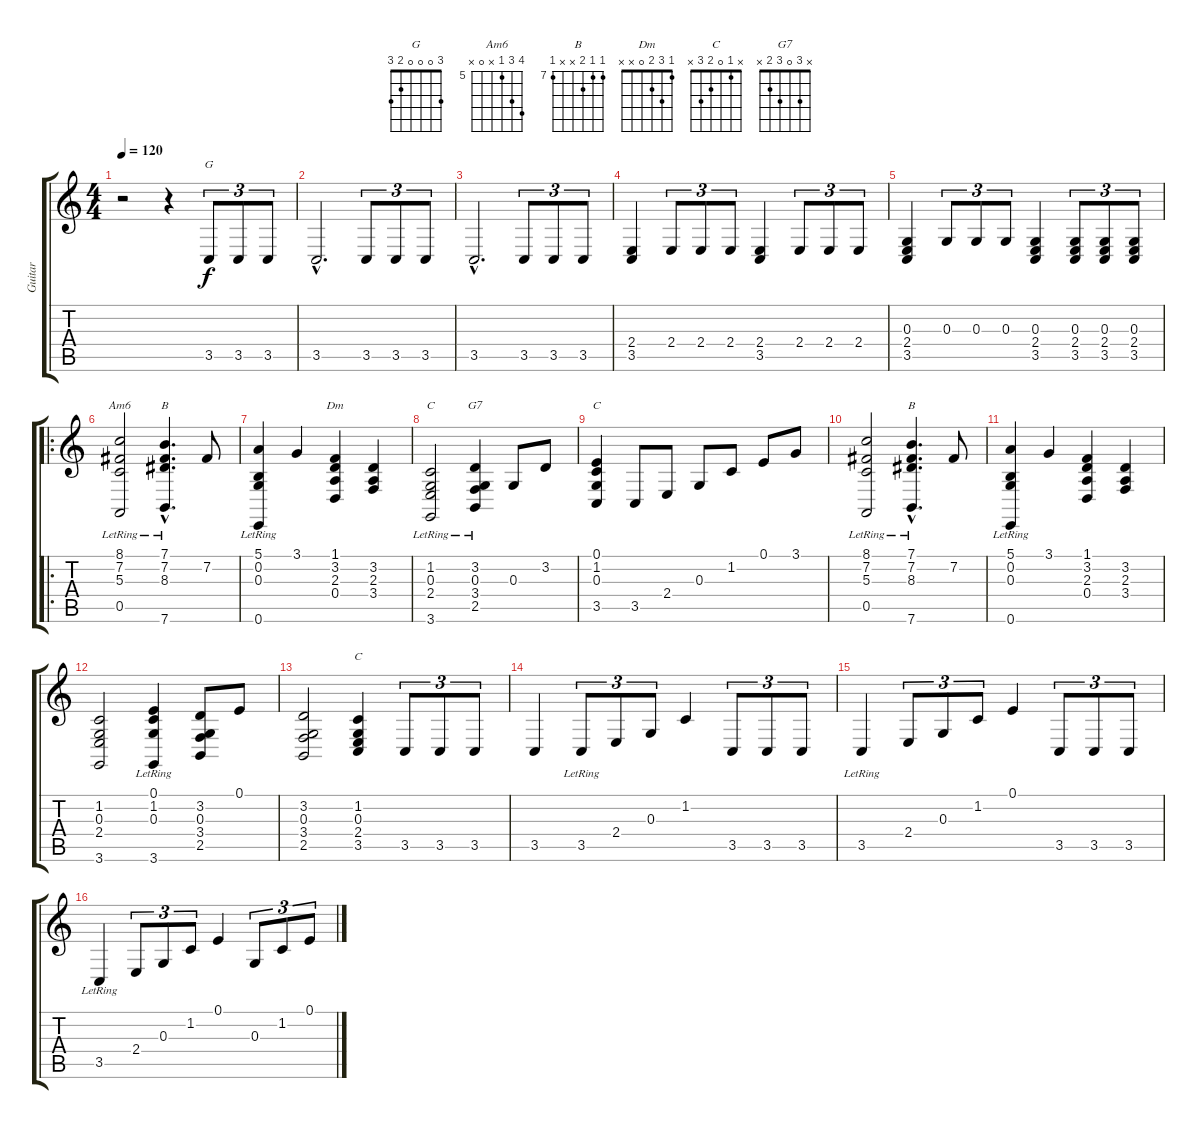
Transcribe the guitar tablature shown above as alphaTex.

\track ("Guitar" "Guitar") {instrument churchorgan}
\staff {score tabs}
\tuning (E4 B3 G3 D3 A2 E2) {hide}
\chord ("G" 3 0 0 0 2 3)
\chord ("Am6" 8 7 5 x 0 x) {firstfret 5}
\chord ("B" 7 7 8 9 9 7) {firstfret 7}
\chord ("Dm" 1 3 2 0 x x)
\chord ("C" 0 1 0 2 x 3)
\chord ("G7" x 3 0 3 2 x)
\chord ("C" 0 1 0 2 3 x)
\chord ("B" 7 7 8 x x 7) {firstfret 7}
\chord ("C" x 1 0 2 3 x)
\ts (4 4)
\tempo 120
\clef g2
\ks c
r.2{dy f instrument churchorgan} r.4 3.5.8{tu (3 2) ch "G"} 3.5.8{tu (3 2)} 3.5.8{tu (3 2)} |
3.5{hac}.2{d} 3.5.8{tu (3 2)} 3.5.8{tu (3 2)} 3.5.8{tu (3 2)} |
3.5{hac}.2{d} 3.5.8{tu (3 2)} 3.5.8{tu (3 2)} 3.5.8{tu (3 2)} |
(2.4 3.5).4 2.4.8{tu (3 2)} 2.4.8{tu (3 2)} 2.4.8{tu (3 2)} (2.4 3.5).4 2.4.8{tu (3 2)} 2.4.8{tu (3 2)} 2.4.8{tu (3 2)} |
(0.3 2.4 3.5).4 0.3.8{tu (3 2)} 0.3.8{tu (3 2)} 0.3.8{tu (3 2)} (0.3 2.4 3.5).4 (0.3 2.4 3.5).8{tu (3 2)} (0.3 2.4 3.5).8{tu (3 2)} (0.3 2.4 3.5).8{tu (3 2)} |
\ro
(8.1 7.2 5.3 0.5{lr}).2{ch "Am6"} (7.1{hac} 7.2{hac} 8.3{hac} 7.6{hac lr}).4{d ch "B"} 7.2.8 |
(5.1 0.2 0.3 0.6{lr}).4 3.1.4 (1.1 3.2 2.3 0.4).4{ch "Dm"} (3.2 2.3 3.4).4 |
(1.2 0.3 2.4 3.6{lr}).2{ch "C"} (3.2 0.3 3.4 2.5{lr}).4{ch "G7"} 0.3.8 3.2.8 |
(0.1 1.2 0.3 3.5).4{ch "C"} 3.5.8 2.4.8 0.3.8 1.2.8 0.1.8 3.1.8 |
(8.1 7.2 5.3 0.5{lr}).2 (7.1{hac} 7.2{hac} 8.3{hac} 7.6{hac lr}).4{d ch "B"} 7.2.8 |
(5.1 0.2 0.3 0.6{lr}).4 3.1.4 (1.1 3.2 2.3 0.4).4 (3.2 2.3 3.4).4 |
(1.2 0.3 2.4 3.6).2 (0.1 1.2 0.3 3.6{lr}).4 (3.2 0.3 3.4 2.5).8 0.1.8 |
(3.2 0.3 3.4 2.5).2 (1.2 0.3 2.4 3.5).4{ch "C"} 3.5.8{tu (3 2)} 3.5.8{tu (3 2)} 3.5.8{tu (3 2)} |
3.5.4 3.5{lr}.8{tu (3 2)} 2.4.8{tu (3 2)} 0.3.8{tu (3 2)} 1.2.4 3.5.8{tu (3 2)} 3.5.8{tu (3 2)} 3.5.8{tu (3 2)} |
3.5{lr}.4 2.4.8{tu (3 2)} 0.3.8{tu (3 2)} 1.2.8{tu (3 2)} 0.1.4 3.5.8{tu (3 2)} 3.5.8{tu (3 2)} 3.5.8{tu (3 2)} |
3.5{lr}.4 2.4.8{tu (3 2)} 0.3.8{tu (3 2)} 1.2.8{tu (3 2)} 0.1.4 0.3.8{tu (3 2)} 1.2.8{tu (3 2)} 0.1.8{tu (3 2)}
